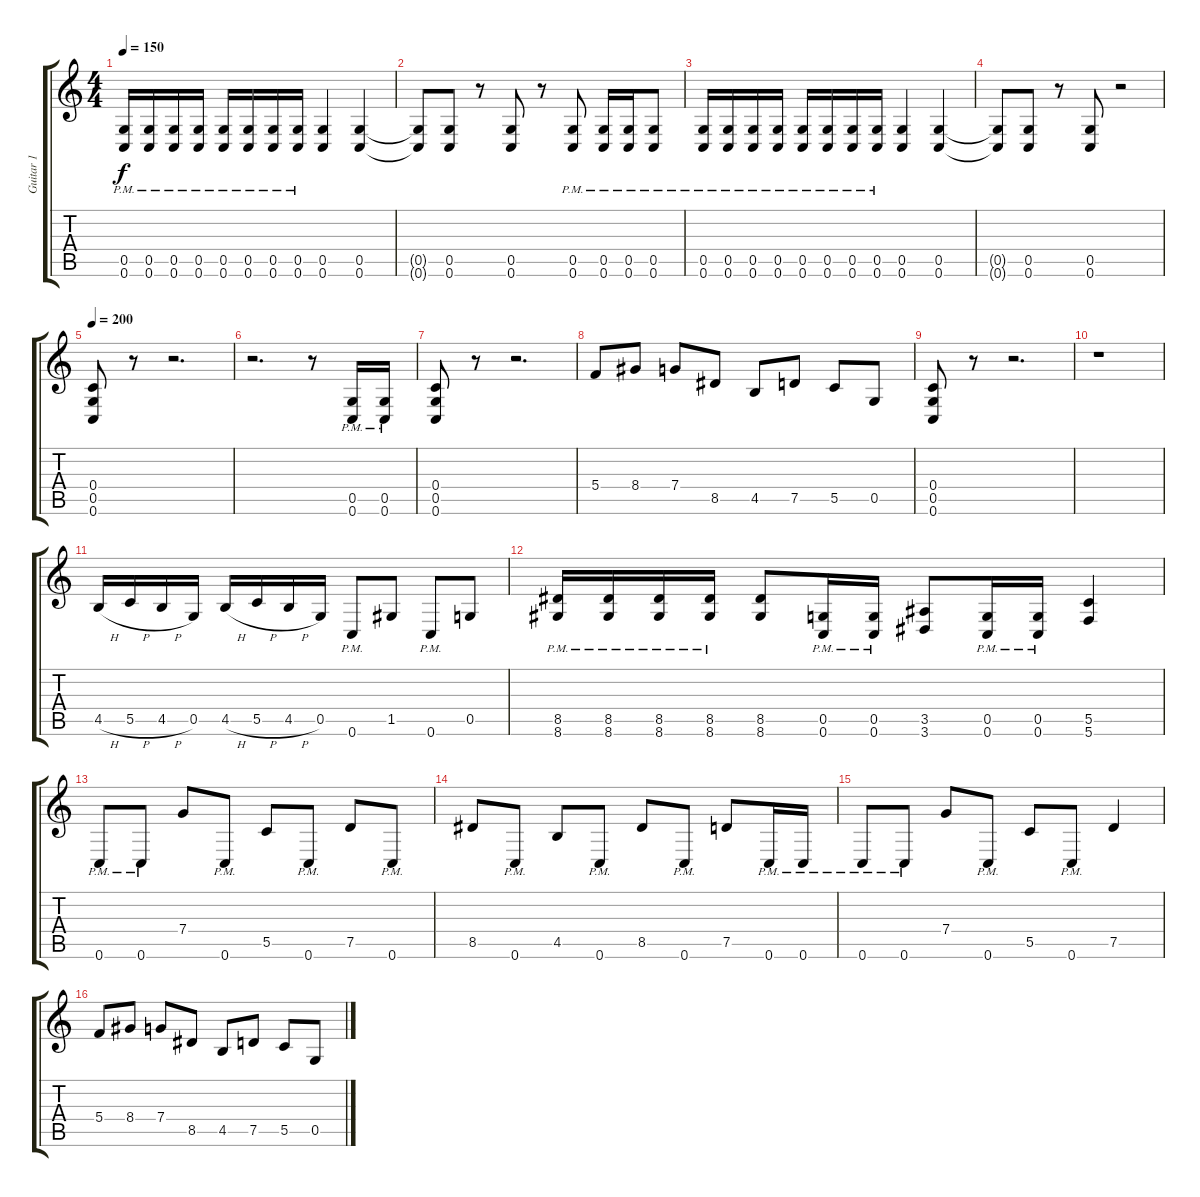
\track ("Guitar 1" "Guitar 1") {instrument distortionguitar}
\staff {score tabs}
\tuning (D4 A3 F3 C3 G2 C2) {hide}
\ts (4 4)
\tempo 150
\clef g2
\ks c
(0.5{pm} 0.6{pm}).16{dy f} (0.5{pm} 0.6{pm}).16 (0.5{pm} 0.6{pm}).16 (0.5{pm} 0.6{pm}).16 (0.5{pm} 0.6{pm}).16 (0.5{pm} 0.6{pm}).16 (0.5{pm} 0.6{pm}).16 (0.5{pm} 0.6{pm}).16 (0.5 0.6).4 (0.5 0.6).4 |
(0.5{t} 0.6{t}).8 (0.5 0.6).8 r.8 (0.5 0.6).8 r.8 (0.5{pm} 0.6{pm}).8 (0.5{pm} 0.6{pm}).16 (0.5{pm} 0.6{pm}).16 (0.5{pm} 0.6{pm}).8 |
(0.5{pm} 0.6{pm}).16 (0.5{pm} 0.6{pm}).16 (0.5{pm} 0.6{pm}).16 (0.5{pm} 0.6{pm}).16 (0.5{pm} 0.6{pm}).16 (0.5{pm} 0.6{pm}).16 (0.5{pm} 0.6{pm}).16 (0.5{pm} 0.6{pm}).16 (0.5 0.6).4 (0.5 0.6).4 |
(0.5{t} 0.6{t}).8 (0.5 0.6).8 r.8 (0.5 0.6).8 r.2 |
\tempo 200
(0.4 0.5 0.6).8 r.8 r.2{d} |
r.2{d} r.8 (0.5{pm} 0.6{pm}).16 (0.5{pm} 0.6{pm}).16 |
(0.4 0.5 0.6).8 r.8 r.2{d} |
5.4.8 8.4.8 7.4.8 8.5.8 4.5.8 7.5.8 5.5.8 0.5.8 |
(0.4 0.5 0.6).8 r.8 r.2{d} |
r.1 |
4.5{h}.16 5.5{h}.16 4.5{h}.16 0.5.16 4.5{h}.16 5.5{h}.16 4.5{h}.16 0.5.16 0.6{pm}.8 1.5.8 0.6{pm}.8 0.5.8 |
(8.5{pm} 8.6{pm}).16 (8.5{pm} 8.6{pm}).16 (8.5{pm} 8.6{pm}).16 (8.5{pm} 8.6{pm}).16 (8.5 8.6).8 (0.5{pm} 0.6{pm}).16 (0.5{pm} 0.6{pm}).16 (3.5 3.6).8 (0.5{pm} 0.6{pm}).16 (0.5{pm} 0.6{pm}).16 (5.5 5.6).4 |
0.6{pm}.8 0.6{pm}.8 7.4.8 0.6{pm}.8 5.5.8 0.6{pm}.8 7.5.8 0.6{pm}.8 |
8.5.8 0.6{pm}.8 4.5.8 0.6{pm}.8 8.5.8 0.6{pm}.8 7.5.8 0.6{pm}.16 0.6{pm}.16 |
0.6{pm}.8 0.6{pm}.8 7.4.8 0.6{pm}.8 5.5.8 0.6{pm}.8 7.5.4 |
5.4.8 8.4.8 7.4.8 8.5.8 4.5.8 7.5.8 5.5.8 0.5.8
